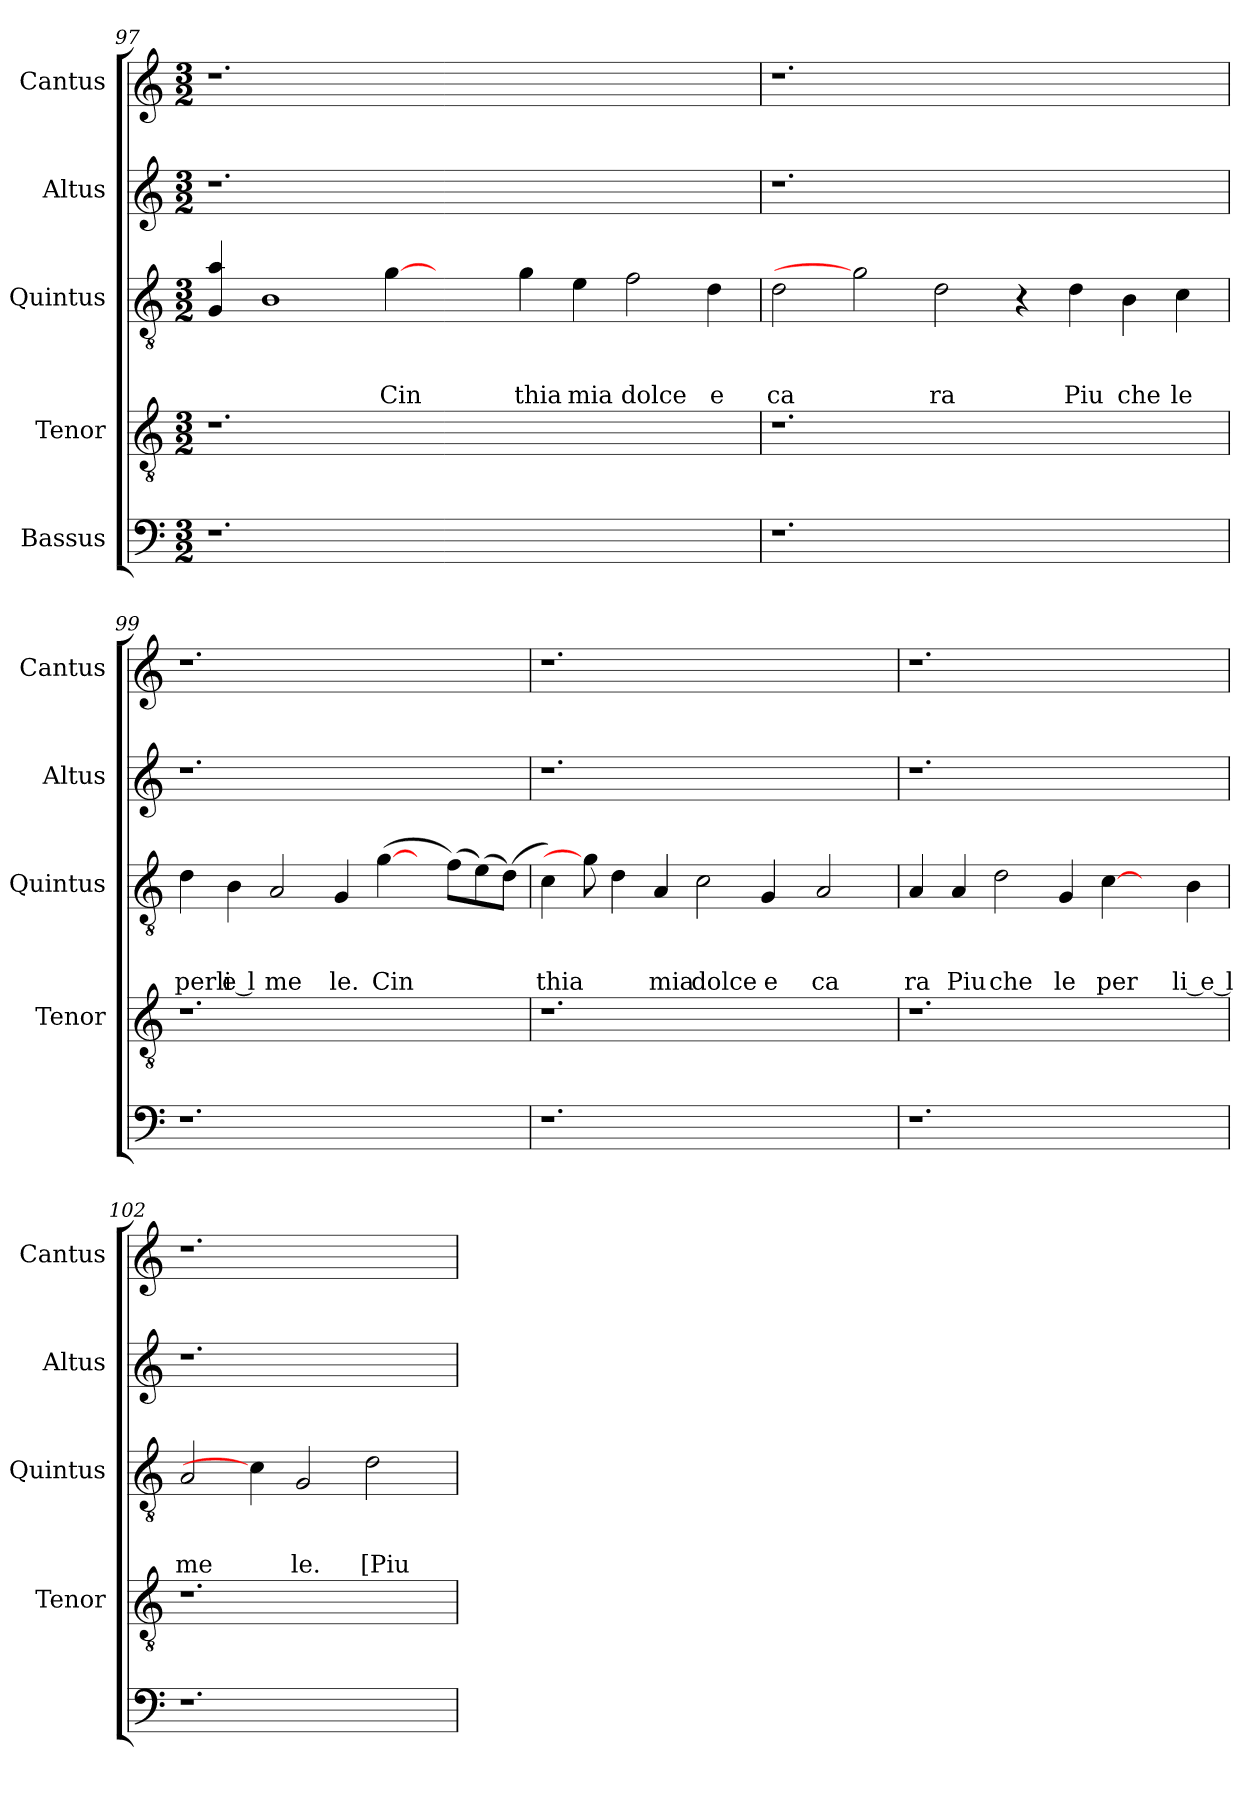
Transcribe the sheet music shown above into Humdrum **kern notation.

**kern	**kern	**kern	**text	**text	**text	**kern	**kern
*part5	*part4	*part3	*part3	*part3	*part3	*part2	*part1
*staff5	*staff4	*staff3	*staff3	*staff3	*staff3	*staff2	*staff1
*I"Bassus	*I"Tenor	*I"Quintus	*	*	*	*I"Altus	*I"Cantus
*	*I'Tenor	*I'Quintus	*	*	*	*I'Altus	*I'Cantus
!!LO:PB:g=z
*clefF4	*clefGv2	*clefGv2	*	*	*	*clefG2	*clefG2
*k[]	*k[]	*k[]	*	*	*	*k[]	*k[]
*C:	*C:	*C:	*	*	*	*C:	*C:
*M3/2	*M3/2	*M3/2	*	*	*	*M3/2	*M3/2
=97	=97	=97	=97	=97	=97	=97	=97
1.r	1.r	4G/ 4a/	.	.	.	1.r	1.r
.	.	1B	.	.	.	.	.
!	!	!	!	!	!LO:LY:b	!	!
.	.	[4g\	.	.	-Cin	.	.
1..ryy	1..ryy	2ryy	.	.	.	1..ryy	1..ryy
!	!	!	!	!	!LO:LY:b	!	!
.	.	4g\	.	.	thia	.	.
!	!	!	!	!	!LO:LY:b	!	!
.	.	4e\	.	.	mia	.	.
!	!	!	!	!	!LO:LY:b	!	!
.	.	2f\	.	.	dolce	.	.
!	!	!	!	!	!LO:LY:b	!	!
.	.	4d\	.	.	e	.	.
=98	=98	=98	=98	=98	=98	=98	=98
!	!	!	!	!	!LO:LY:b	!	!
1.r	1.r	2d\	.	.	ca	1.r	1.r
.	.	2g\]	.	.	.	.	.
!	!	!	!	!	!LO:LY:b	!	!
.	.	2d\	.	.	ra	.	.
1ryy	1ryy	4r	.	.	.	1ryy	1ryy
!	!	!	!	!	!LO:LY:b	!	!
.	.	4d\	.	.	Piu	.	.
!	!	!	!	!	!LO:LY:b	!	!
.	.	4B\	.	.	che	.	.
!	!	!	!	!	!LO:LY:b	!	!
.	.	4c\	.	.	le	.	.
=99	=99	=99	=99	=99	=99	=99	=99
!	!	!	!	!	!LO:LY:b	!	!
1.r	1.r	4d\	.	.	perli	1.r	1.r
!	!	!	!	!	!LO:LY:b	!	!
.	.	4B\	.	.	e l	.	.
!	!	!	!	!	!LO:LY:b	!	!
.	.	2A/	.	.	me	.	.
!	!	!	!	!	!LO:LY:b	!	!
.	.	4G/	.	.	le.	.	.
!	!	!	!	!	!LO:LY:b	!	!
.	.	(>[4g\	.	.	Cin	.	.
2ryy	2ryy	8ryy	.	.	.	2ryy	2ryy
.	.	(>8f\L)	.	.	.	.	.
.	.	(>8e\)	.	.	.	.	.
.	.	(>8d\J)	.	.	.	.	.
=100	=100	=100	=100	=100	=100	=100	=100
!	!	!	!	!	!LO:LY:b	!	!
1.r	1.r	4c\)	.	.	thia	1.r	1.r
.	.	8g\]	.	.	.	.	.
.	.	4d\	.	.	.	.	.
!	!	!	!	!	!LO:LY:b	!	!
.	.	4A/	.	.	mia	.	.
!	!	!	!	!	!LO:LY:b	!	!
.	.	2c\	.	.	dolce	.	.
!	!	!	!	!	!LO:LY:b	!	!
.	.	4G/	.	.	e	.	.
2ryy	2ryy	.	.	.	.	2ryy	2ryy
!	!	!	!	!	!LO:LY:b	!	!
.	.	2A/	.	.	ca	.	.
8ryy	8ryy	.	.	.	.	8ryy	8ryy
!!LO:LB:g=z
=101	=101	=101	=101	=101	=101	=101	=101
!	!	!	!	!	!LO:LY:b	!	!
1.r	1.r	4A/	.	.	ra	1.r	1.r
!	!	!	!	!	!LO:LY:b	!	!
.	.	4A/	.	.	Piu	.	.
!	!	!	!	!	!LO:LY:b	!	!
.	.	2d\	.	.	che	.	.
!	!	!	!	!	!LO:LY:b	!	!
.	.	4G/	.	.	le	.	.
!	!	!	!	!	!LO:LY:b	!	!
.	.	([4c\	.	.	per	.	.
2ryy	2ryy	4ryy	.	.	.	2ryy	2ryy
!	!	!	!	!	!LO:LY:b:rj	!	!
.	.	4B\	.	.	li e l	.	.
=102	=102	=102	=102	=102	=102	=102	=102
!	!	!	!	!	!LO:LY:b	!	!
1.r	1.r	2A/	.	.	me	1.r	1.r
.	.	4c\]	.	.	.	.	.
!	!	!	!	!	!LO:LY:b	!	!
.	.	2G/	.	.	le.	.	.
!	!	!	!	!	!LO:LY:b	!	!
.	.	2d\	.	.	[Piu	.	.
4ryy	4ryy	.	.	.	.	4ryy	4ryy
=	=	=	=	=	=	=	=
*-	*-	*-	*-	*-	*-	*-	*-
